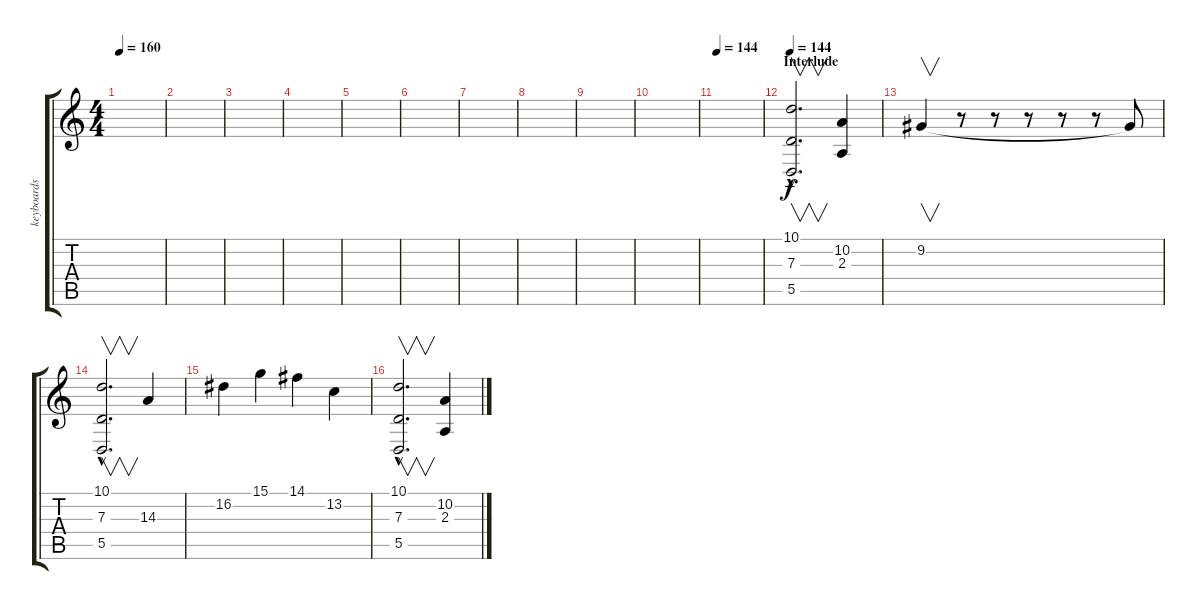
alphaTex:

\track ("keyboards" "keyboards") {instrument fx4atmosphere}
\staff {score tabs}
\tuning (E4 B3 G3 D3 A2 E2) {hide}
\ts (4 4)
\tempo 160
\clef g2
\ks c
|
|
|
|
|
|
|
|
|
|
\tempo 144
|
\section ("" "Interlude")
\tempo 144
(10.1{hac} 7.3{hac} 5.5{hac}).2{v d dy f volume 11 instrument flute} (10.2 2.3).4 |
9.2.4{v} r.8 r.8 r.8 r.8 r.8 9.2{t}.8 |
(10.1{hac} 7.3{hac} 5.5{hac}).2{v d} 14.3.4 |
16.2.4 15.1.4 14.1.4 13.2.4 |
(10.1{hac} 7.3{hac} 5.5{hac}).2{v d} (10.2 2.3).4
